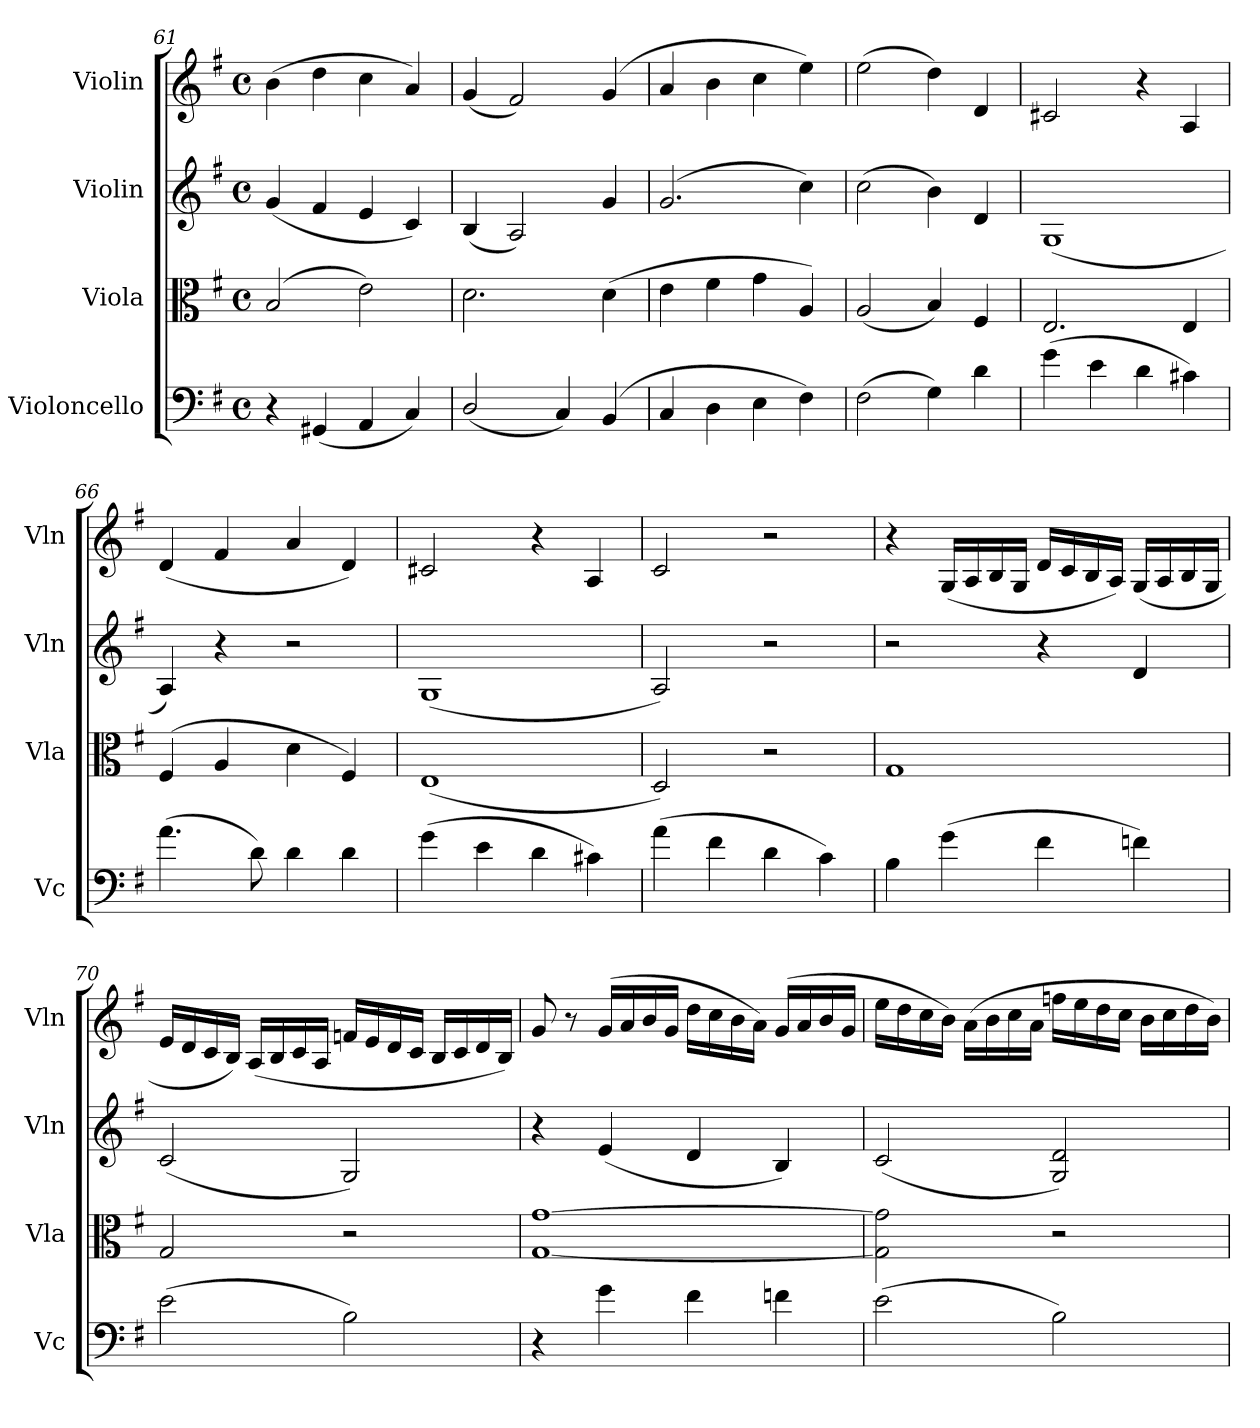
**kern	**kern	**kern	**kern
*part4	*part3	*part2	*part1
*staff4	*staff3	*staff2	*staff1
*I"Violoncello	*I"Viola	*I"Violin	*I"Violin
*I'Vc	*I'Vla	*I'Vln	*I'Vln
*clefF4	*clefC3	*clefG2	*clefG2
*k[f#]	*k[f#]	*k[f#]	*k[f#]
*M4/4	*M4/4	*M4/4	*M4/4
*met(c)	*met(c)	*met(c)	*met(c)
=61	=61	=61	=61
4r	(2B/	(4g/	(4b\
(4GG#X/	.	4f#/	4dd\
4AA/	2e\)	4e/	4cc\
4C/)	.	4c/)	4a/)
=62	=62	=62	=62
(2D/	2.d\	(4B/	(4g/
.	.	2A/)	2f#/)
4C/)	.	.	.
(>4BB/	(4d\	4g/	(>4g/
=63	=63	=63	=63
4C/	4e\	(2.g/	4a/
4D\	4f#\	.	4b\
4E\	4g\	.	4cc\
4F#\)	4A/)	4cc\)	4ee\)
=64	=64	=64	=64
(2F#\	(2A/	(2cc\	(2ee\
4G\)	4B/)	4b\)	4dd\)
4d\	4F#/	4d/	4d/
!!LO:LB:g=z
=65	=65	=65	=65
(4g\	2.E/	(1G	2c#X/
4e\	.	.	.
4d\	.	.	4r
4c#X\)	4E/	.	4A/
=66	=66	=66	=66
(4.a\	(4F#/	4A/)	(4d/
.	4A/	4r	4f#/
8d\)	.	.	.
4d\	4d\	2r	4a/
4d\	4F#/)	.	4d/)
=67	=67	=67	=67
(4g\	(1E	(1G	2c#X/
4e\	.	.	.
4d\	.	.	4r
4c#X\)	.	.	4A/
=68	=68	=68	=68
(4a\	2D/)	2A/)	2c/
4f#\	.	.	.
4d\	2r	2r	2r
4c\)	.	.	.
=69	=69	=69	=69
4B\	1G	2r	4r
(4g\	.	.	(16G/LL
.	.	.	16A/
.	.	.	16B/
.	.	.	16G/JJ
4f#\	.	4r	16d/LL
.	.	.	16c/
.	.	.	16B/
.	.	.	16A/JJ)
4fn\)	.	4d/	(16G/LL
.	.	.	16A/
.	.	.	16B/
.	.	.	16G/JJ
=70	=70	=70	=70
(2e\	2G/	(2c/	16e/LL
.	.	.	16d/
.	.	.	16c/
.	.	.	16B/JJ)
.	.	.	(16A/LL
.	.	.	16B/
.	.	.	16c/
.	.	.	16A/JJ
2B\)	2r	2G/)	16fn/LL
.	.	.	16e/
.	.	.	16d/
.	.	.	16c/JJ
.	.	.	16B/LL
.	.	.	16c/
.	.	.	16d/
.	.	.	16B/JJ)
!!LO:LB:g=z
=71	=71	=71	=71
4r	[1G [1g	4r	8g/
.	.	.	8r
4g\	.	(4e/	(16g/LL
.	.	.	16a/
.	.	.	16b/
.	.	.	16g/JJ
4f#\	.	4d/	16dd\LL
.	.	.	16cc\
.	.	.	16b\
.	.	.	16a\JJ)
4fn\	.	4B/)	(>16g/LL
.	.	.	16a/
.	.	.	16b/
.	.	.	16g/JJ
=72	=72	=72	=72
(2e\	2G\] 2g\]	(2c/	16ee\LL
.	.	.	16dd\
.	.	.	16cc\
.	.	.	16b\JJ)
.	.	.	(16a\LL
.	.	.	16b\
.	.	.	16cc\
.	.	.	16a\JJ
2B\)	2r	2G/ 2d/)	16ffn\LL
.	.	.	16ee\
.	.	.	16dd\
.	.	.	16cc\JJ
.	.	.	16b\LL
.	.	.	16cc\
.	.	.	16dd\
.	.	.	16b\JJ)
=	=	=	=
*-	*-	*-	*-
